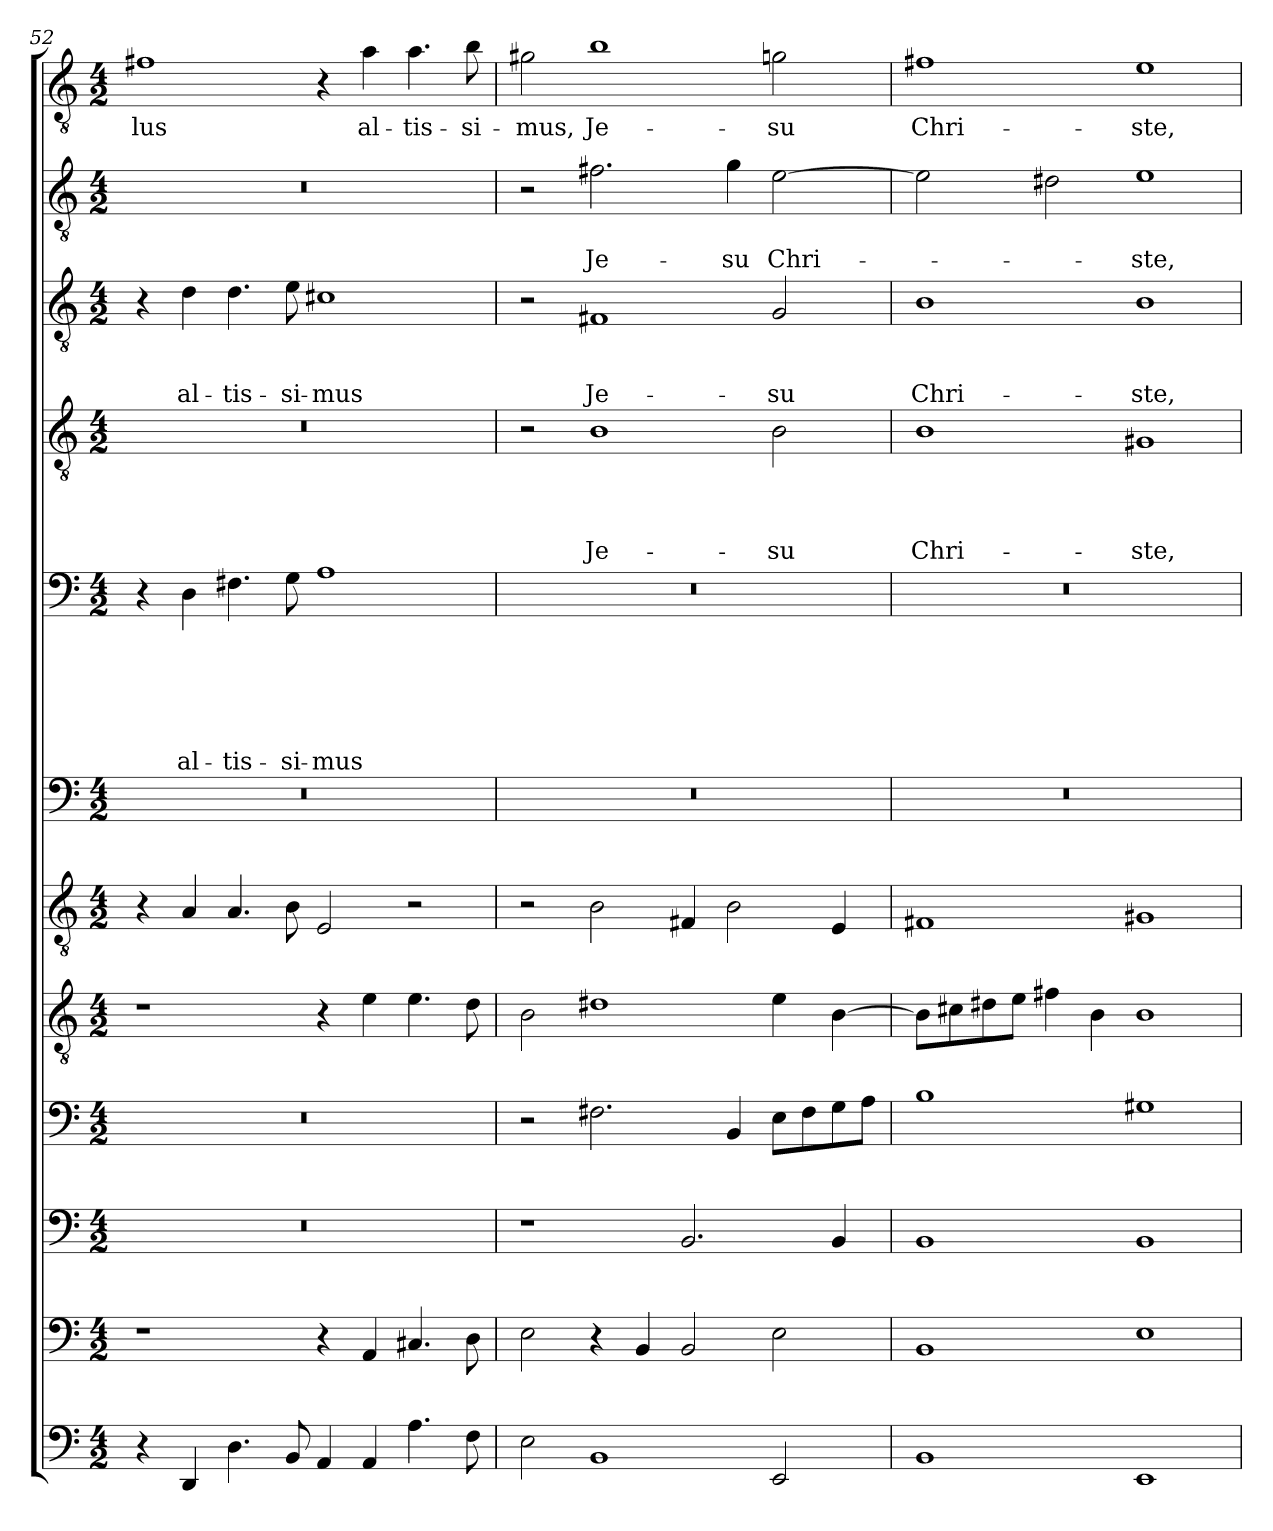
**kern	**kern	**kern	**kern	**kern	**kern	**kern	**kern	**text	**text	**text	**text	**text	**text	**kern	**text	**text	**text	**text	**kern	**text	**text	**text	**kern	**text	**text	**kern	**text
*part12	*part11	*part10	*part9	*part8	*part7	*part6	*part5	*part5	*part5	*part5	*part5	*part5	*part5	*part4	*part4	*part4	*part4	*part4	*part3	*part3	*part3	*part3	*part2	*part2	*part2	*part1	*part1
*staff12	*staff11	*staff10	*staff9	*staff8	*staff7	*staff6	*staff5	*staff5	*staff5	*staff5	*staff5	*staff5	*staff5	*staff4	*staff4	*staff4	*staff4	*staff4	*staff3	*staff3	*staff3	*staff3	*staff2	*staff2	*staff2	*staff1	*staff1
*clefF4	*clefF4	*clefF4	*clefF4	*clefGv2	*clefGv2	*clefF4	*clefF4	*	*	*	*	*	*	*clefGv2	*	*	*	*	*clefGv2	*	*	*	*clefGv2	*	*	*clefGv2	*
*k[]	*k[]	*k[]	*k[]	*k[]	*k[]	*k[]	*k[]	*	*	*	*	*	*	*k[]	*	*	*	*	*k[]	*	*	*	*k[]	*	*	*k[]	*
*C:	*C:	*C:	*C:	*C:	*C:	*C:	*C:	*	*	*	*	*	*	*C:	*	*	*	*	*C:	*	*	*	*C:	*	*	*C:	*
*M4/2	*M4/2	*M4/2	*M4/2	*M4/2	*M4/2	*M4/2	*M4/2	*	*	*	*	*	*	*M4/2	*	*	*	*	*M4/2	*	*	*	*M4/2	*	*	*M4/2	*
=52	=52	=52	=52	=52	=52	=52	=52	=52	=52	=52	=52	=52	=52	=52	=52	=52	=52	=52	=52	=52	=52	=52	=52	=52	=52	=52	=52
!	!	!	!	!	!	!	!	!	!	!	!	!	!	!	!	!	!	!	!	!	!	!	!	!	!	!	!LO:LY:b
4r	1r	0r	0r	1r	4r	0r	4r	.	.	.	.	.	.	0r	.	.	.	.	4r	.	.	.	0r	.	.	1f#X	-lus
!	!	!	!	!	!	!	!	!	!	!	!	!	!LO:LY:b	!	!	!	!	!	!	!	!	!LO:LY:b	!	!	!	!	!
4DD/	.	.	.	.	4A/	.	4D\	.	.	.	.	.	al-	.	.	.	.	.	4d\	.	.	al-	.	.	.	.	.
!	!	!	!	!	!	!	!	!	!	!	!	!	!LO:LY:b	!	!	!	!	!	!	!	!	!LO:LY:b	!	!	!	!	!
4.D\	.	.	.	.	4.A/	.	4.F#X\	.	.	.	.	.	-tis-	.	.	.	.	.	4.d\	.	.	-tis-	.	.	.	.	.
!	!	!	!	!	!	!	!	!	!	!	!	!	!LO:LY:b	!	!	!	!	!	!	!	!	!LO:LY:b	!	!	!	!	!
8BB/	.	.	.	.	8B\	.	8G\	.	.	.	.	.	-si-	.	.	.	.	.	8e\	.	.	-si-	.	.	.	.	.
!	!	!	!	!	!	!	!	!	!	!	!	!	!LO:LY:b	!	!	!	!	!	!	!	!	!LO:LY:b	!	!	!	!	!
4AA/	4r	.	.	4r	2E/	.	1A	.	.	.	.	.	-mus	.	.	.	.	.	1c#X	.	.	-mus	.	.	.	4r	.
!	!	!	!	!	!	!	!	!	!	!	!	!	!	!	!	!	!	!	!	!	!	!	!	!	!	!	!LO:LY:b
4AA/	4AA/	.	.	4e\	.	.	.	.	.	.	.	.	.	.	.	.	.	.	.	.	.	.	.	.	.	4a\	al-
!	!	!	!	!	!	!	!	!	!	!	!	!	!	!	!	!	!	!	!	!	!	!	!	!	!	!	!LO:LY:b
4.A\	4.C#X/	.	.	4.e\	2r	.	.	.	.	.	.	.	.	.	.	.	.	.	.	.	.	.	.	.	.	4.a\	-tis-
!	!	!	!	!	!	!	!	!	!	!	!	!	!	!	!	!	!	!	!	!	!	!	!	!	!	!	!LO:LY:b
8F\	8D\	.	.	8d\	.	.	.	.	.	.	.	.	.	.	.	.	.	.	.	.	.	.	.	.	.	8b\	-si-
!!LO:PB:g=z
=53	=53	=53	=53	=53	=53	=53	=53	=53	=53	=53	=53	=53	=53	=53	=53	=53	=53	=53	=53	=53	=53	=53	=53	=53	=53	=53	=53
!	!	!	!	!	!	!	!	!	!	!	!	!	!	!	!	!	!	!	!	!	!	!	!	!	!	!	!LO:LY:b
2E\	2E\	1r	2r	2B\	2r	0r	0r	.	.	.	.	.	.	2r	.	.	.	.	2r	.	.	.	2r	.	.	2g#X\	-mus,
!	!	!	!	!	!	!	!	!	!	!	!	!	!	!	!	!	!	!LO:LY:b	!	!	!	!LO:LY:b	!	!	!LO:LY:b	!	!LO:LY:b
1BB	4r	.	2.F#X\	1d#X	2B\	.	.	.	.	.	.	.	.	1B	.	.	.	Je-	1F#X	.	.	Je-	2.f#X\	.	Je-	1b	Je-
.	4BB/	.	.	.	.	.	.	.	.	.	.	.	.	.	.	.	.	.	.	.	.	.	.	.	.	.	.
.	2BB/	2.BB/	.	.	4F#X/	.	.	.	.	.	.	.	.	.	.	.	.	.	.	.	.	.	.	.	.	.	.
!	!	!	!	!	!	!	!	!	!	!	!	!	!	!	!	!	!	!	!	!	!	!	!	!	!LO:LY:b	!	!
.	.	.	4BB/	.	2B\	.	.	.	.	.	.	.	.	.	.	.	.	.	.	.	.	.	4g\	.	-su	.	.
!	!	!	!	!	!	!	!	!	!	!	!	!	!	!	!	!	!	!LO:LY:b	!	!	!	!LO:LY:b	!	!	!LO:LY:b	!	!LO:LY:b
2EE/	2E\	.	8E\L	4e\	.	.	.	.	.	.	.	.	.	2B\	.	.	.	-su	2G/	.	.	-su	[2e\	.	Chri-	2gn\	-su
.	.	.	8F#\	.	.	.	.	.	.	.	.	.	.	.	.	.	.	.	.	.	.	.	.	.	.	.	.
.	.	4BB/	8G\	[4B\	4E/	.	.	.	.	.	.	.	.	.	.	.	.	.	.	.	.	.	.	.	.	.	.
.	.	.	8A\J	.	.	.	.	.	.	.	.	.	.	.	.	.	.	.	.	.	.	.	.	.	.	.	.
=54	=54	=54	=54	=54	=54	=54	=54	=54	=54	=54	=54	=54	=54	=54	=54	=54	=54	=54	=54	=54	=54	=54	=54	=54	=54	=54	=54
!	!	!	!	!	!	!	!	!	!	!	!	!	!	!	!	!	!	!LO:LY:b	!	!	!	!LO:LY:b	!	!	!	!	!LO:LY:b
1BB	1BB	1BB	1B	8B\L]	1F#X	0r	0r	.	.	.	.	.	.	1B	.	.	.	Chri-	1B	.	.	Chri-	2e\]	.	.	1f#X	Chri-
.	.	.	.	8c#X\	.	.	.	.	.	.	.	.	.	.	.	.	.	.	.	.	.	.	.	.	.	.	.
.	.	.	.	8d#X\	.	.	.	.	.	.	.	.	.	.	.	.	.	.	.	.	.	.	.	.	.	.	.
.	.	.	.	8e\J	.	.	.	.	.	.	.	.	.	.	.	.	.	.	.	.	.	.	.	.	.	.	.
.	.	.	.	4f#X\	.	.	.	.	.	.	.	.	.	.	.	.	.	.	.	.	.	.	2d#X\	.	.	.	.
.	.	.	.	4B\	.	.	.	.	.	.	.	.	.	.	.	.	.	.	.	.	.	.	.	.	.	.	.
!	!	!	!	!	!	!	!	!	!	!	!	!	!	!	!	!	!	!LO:LY:b	!	!	!	!LO:LY:b	!	!	!LO:LY:b	!	!LO:LY:b
1EE	1E	1BB	1G#X	1B	1G#X	.	.	.	.	.	.	.	.	1G#X	.	.	.	-ste,	1B	.	.	-ste,	1e	.	-ste,	1e	-ste,
=	=	=	=	=	=	=	=	=	=	=	=	=	=	=	=	=	=	=	=	=	=	=	=	=	=	=	=
*-	*-	*-	*-	*-	*-	*-	*-	*-	*-	*-	*-	*-	*-	*-	*-	*-	*-	*-	*-	*-	*-	*-	*-	*-	*-	*-	*-
